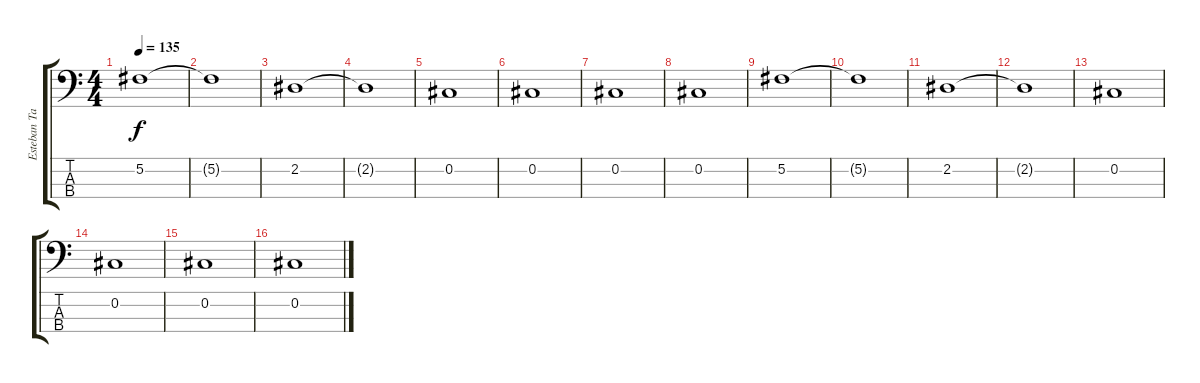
\track ("Esteban Tavares" "Esteban Ta") {instrument electricbassfinger}
\staff {score tabs}
\tuning (Gb2 Db2 Ab1 Eb1) {hide}
\ts (4 4)
\tempo 135
\clef f4
\ks c
5.2.1{dy f} |
5.2{t}.1 |
2.2.1 |
2.2{t}.1 |
0.2.1 |
0.2.1 |
0.2.1 |
0.2.1 |
5.2.1 |
5.2{t}.1 |
2.2.1 |
2.2{t}.1 |
0.2.1 |
0.2.1 |
0.2.1 |
0.2{ss}.1
